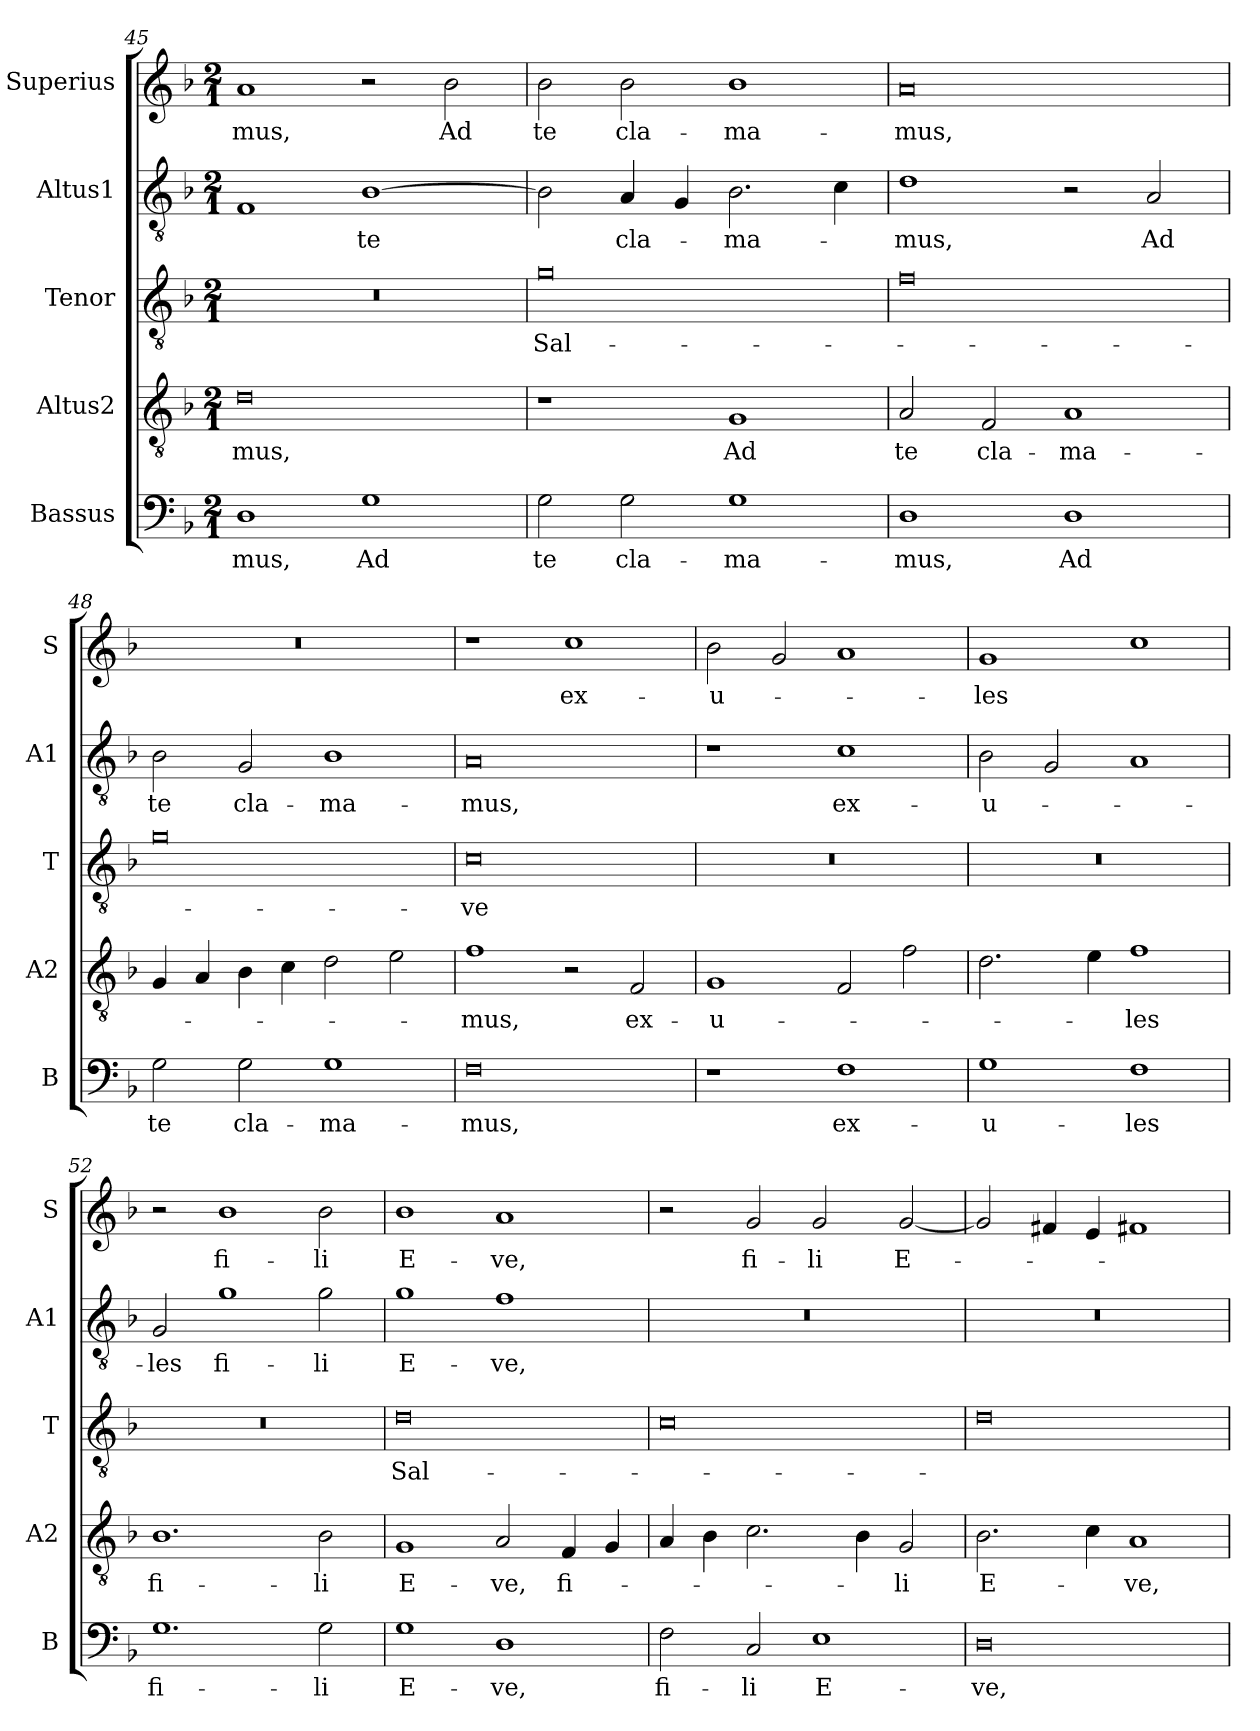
**kern	**text	**kern	**text	**kern	**text	**kern	**text	**kern	**text
*part5	*part5	*part4	*part4	*part3	*part3	*part2	*part2	*part1	*part1
*staff5	*staff5	*staff4	*staff4	*staff3	*staff3	*staff2	*staff2	*staff1	*staff1
*I"Bassus	*	*I"Altus2	*	*I"Tenor	*	*I"Altus1	*	*I"Superius	*
*I'B	*	*I'A2	*	*I'T	*	*I'A1	*	*I'S	*
*clefF4	*	*clefGv2	*	*clefGv2	*	*clefGv2	*	*clefG2	*
*k[b-]	*	*k[b-]	*	*k[b-]	*	*k[b-]	*	*k[b-]	*
*M2/1	*	*M2/1	*	*M2/1	*	*M2/1	*	*M2/1	*
=45	=45	=45	=45	=45	=45	=45	=45	=45	=45
1D	-mus,	0d	-mus,	0r	.	1F	.	1a	-mus,
1G	Ad	.	.	.	.	[1B-	te	2r	.
.	.	.	.	.	.	.	.	2b-\	Ad
=46	=46	=46	=46	=46	=46	=46	=46	=46	=46
2G\	te	1r	.	0g	Sal-	2B-\]	.	2b-\	te
2G\	cla-	.	.	.	.	4A/	cla-	2b-\	cla-
.	.	.	.	.	.	4G/	.	.	.
1G	-ma-	1G	Ad	.	.	2.B-\	-ma-	1b-	-ma-
.	.	.	.	.	.	4c\	.	.	.
=47	=47	=47	=47	=47	=47	=47	=47	=47	=47
1D	-mus,	2A/	te	0f	.	1d	-mus,	0a	-mus,
.	.	2F/	cla-	.	.	.	.	.	.
1D	Ad	1A	-ma-	.	.	2r	.	.	.
.	.	.	.	.	.	2A/	Ad	.	.
=48	=48	=48	=48	=48	=48	=48	=48	=48	=48
2G\	te	4G/	.	0g	.	2B-\	te	0r	.
.	.	4A/	.	.	.	.	.	.	.
2G\	cla-	4B-\	.	.	.	2G/	cla-	.	.
.	.	4c\	.	.	.	.	.	.	.
1G	-ma-	2d\	.	.	.	1B-	-ma-	.	.
.	.	2e\	.	.	.	.	.	.	.
=49	=49	=49	=49	=49	=49	=49	=49	=49	=49
0F	-mus,	1f	-mus,	0c	-ve	0A	-mus,	1r	.
.	.	2r	.	.	.	.	.	1cc	ex-
.	.	2F/	ex-	.	.	.	.	.	.
=50	=50	=50	=50	=50	=50	=50	=50	=50	=50
1r	.	1G	-u-	0r	.	1r	.	2b-\	-u-
.	.	.	.	.	.	.	.	2g/	.
1F	ex-	2F/	.	.	.	1c	ex-	1a	.
.	.	2f\	.	.	.	.	.	.	.
=51	=51	=51	=51	=51	=51	=51	=51	=51	=51
1G	-u-	2.d\	.	0r	.	2B-\	-u-	1g	-les
.	.	.	.	.	.	2G/	.	.	.
.	.	4e\	.	.	.	.	.	.	.
1F	-les	1f	-les	.	.	1A	.	1cc	.
=52	=52	=52	=52	=52	=52	=52	=52	=52	=52
1.G	fi-	1.B-	fi-	0r	.	2G/	-les	2r	.
.	.	.	.	.	.	1g	fi-	1b-	fi-
2G\	-li	2B-\	-li	.	.	2g\	-li	2b-\	-li
=53	=53	=53	=53	=53	=53	=53	=53	=53	=53
1G	E-	1G	E-	0d	Sal-	1g	E-	1b-	E-
1D	-ve,	2A/	-ve,	.	.	1f	-ve,	1a	-ve,
.	.	4F/	fi-	.	.	.	.	.	.
.	.	4G/	.	.	.	.	.	.	.
=54	=54	=54	=54	=54	=54	=54	=54	=54	=54
2F\	fi-	4A/	.	0c	.	0r	.	2r	.
.	.	4B-\	.	.	.	.	.	.	.
2C/	-li	2.c\	.	.	.	.	.	2g/	fi-
1E	E-	.	.	.	.	.	.	2g/	-li
.	.	4B-\	.	.	.	.	.	.	.
.	.	2G/	-li	.	.	.	.	[2g/	E-
=55	=55	=55	=55	=55	=55	=55	=55	=55	=55
0D	-ve,	2.B-\	E-	0d	.	0r	.	2g/]	.
.	.	.	.	.	.	.	.	4f#X/	.
.	.	4c\	.	.	.	.	.	4e/	.
.	.	1A	-ve,	.	.	.	.	1f#X	.
=	=	=	=	=	=	=	=	=	=
*-	*-	*-	*-	*-	*-	*-	*-	*-	*-
